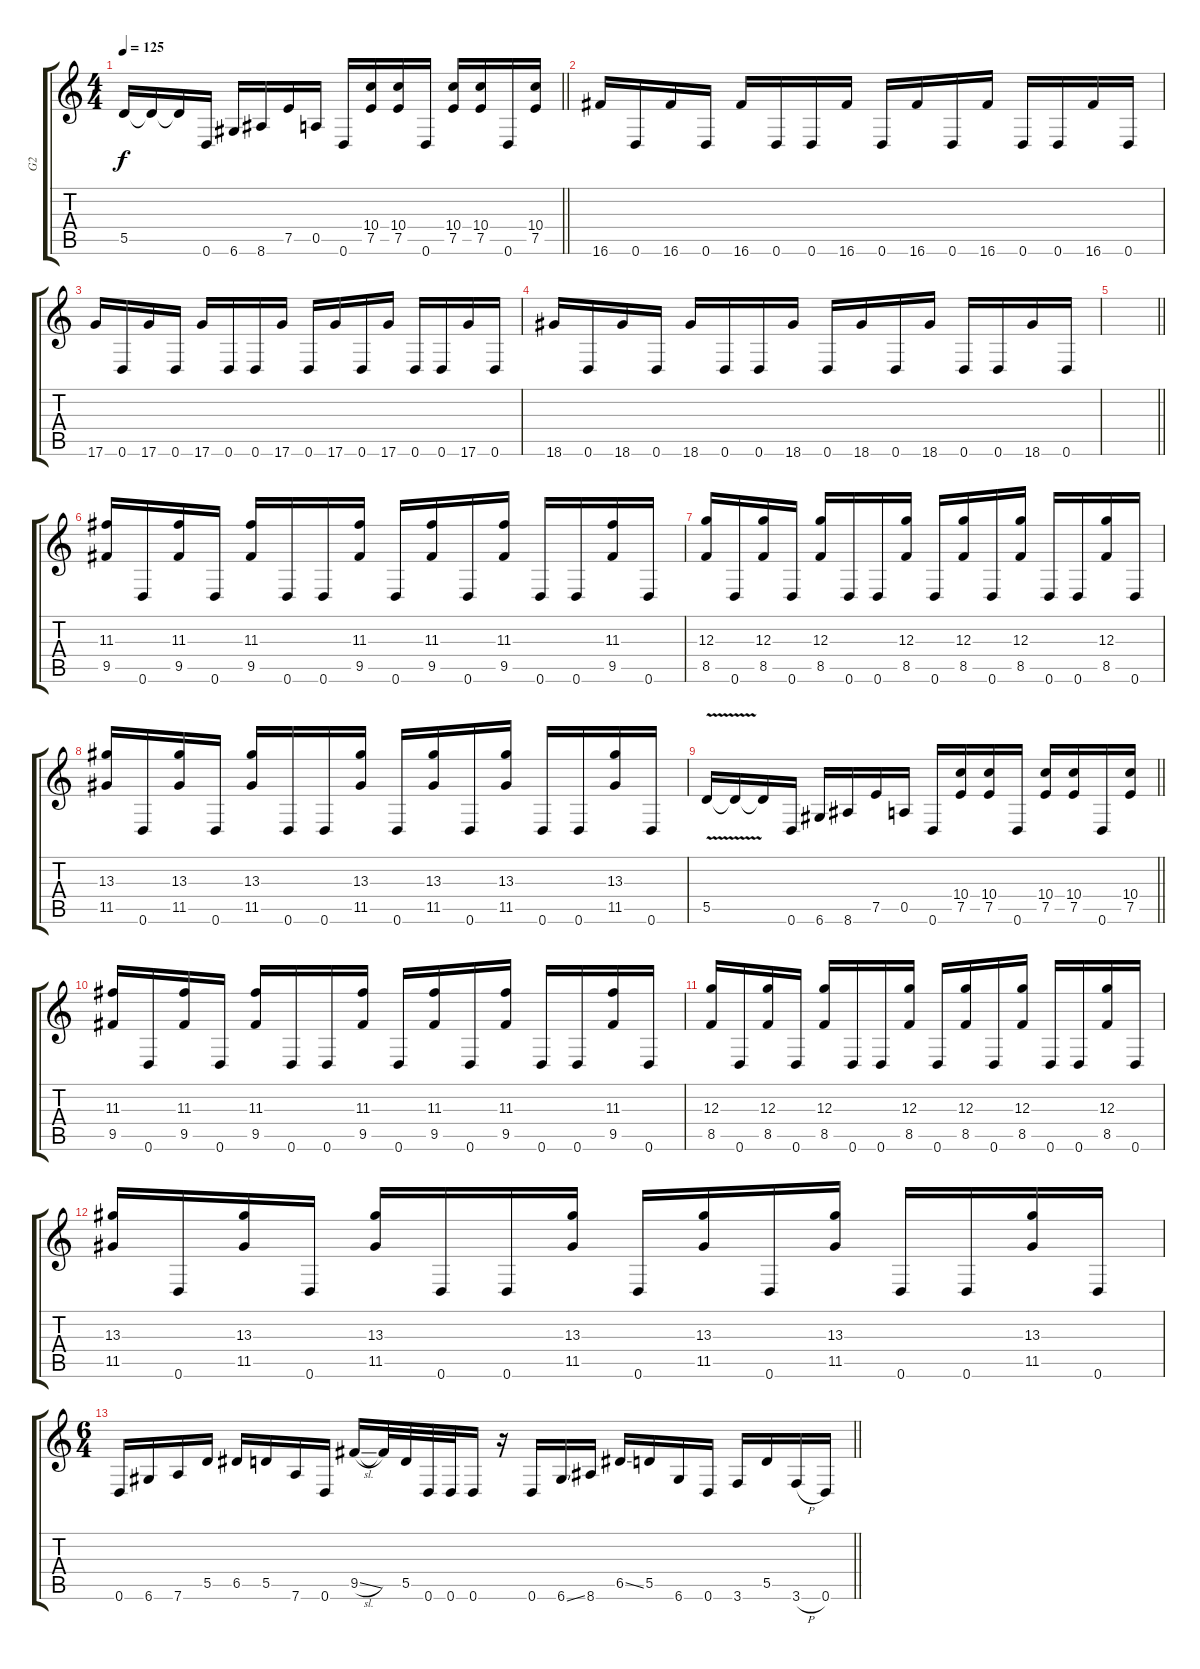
\track ("G2" "G2") {instrument overdrivenguitar}
\staff {score tabs}
\tuning (E4 B3 G3 D3 A2 D2) {hide}
\ts (4 4)
\tempo 125
\clef g2
\barLineRight lightlight
\ks c
5.5.16{dy f} 5.5{t}.16 5.5{t}.16 0.6.16 6.6.16 8.6.16 7.5.16 0.5.16 0.6.16 (10.4 7.5).16 (10.4 7.5).16 0.6.16 (10.4 7.5).16 (10.4 7.5).16 0.6.16 (10.4 7.5).16 |
16.6.16 0.6.16 16.6.16 0.6.16 16.6.16 0.6.16 0.6.16 16.6.16 0.6.16 16.6.16 0.6.16 16.6.16 0.6.16 0.6.16 16.6.16 0.6.16 |
17.6.16 0.6.16 17.6.16 0.6.16 17.6.16 0.6.16 0.6.16 17.6.16 0.6.16 17.6.16 0.6.16 17.6.16 0.6.16 0.6.16 17.6.16 0.6.16 |
18.6.16 0.6.16 18.6.16 0.6.16 18.6.16 0.6.16 0.6.16 18.6.16 0.6.16 18.6.16 0.6.16 18.6.16 0.6.16 0.6.16 18.6.16 0.6.16 |
\barLineRight lightlight
|
(11.3 9.5).16 0.6.16 (11.3 9.5).16 0.6.16 (11.3 9.5).16 0.6.16 0.6.16 (11.3 9.5).16 0.6.16 (11.3 9.5).16 0.6.16 (11.3 9.5).16 0.6.16 0.6.16 (11.3 9.5).16 0.6.16 |
(12.3 8.5).16 0.6.16 (12.3 8.5).16 0.6.16 (12.3 8.5).16 0.6.16 0.6.16 (12.3 8.5).16 0.6.16 (12.3 8.5).16 0.6.16 (12.3 8.5).16 0.6.16 0.6.16 (12.3 8.5).16 0.6.16 |
(13.3 11.5).16 0.6.16 (13.3 11.5).16 0.6.16 (13.3 11.5).16 0.6.16 0.6.16 (13.3 11.5).16 0.6.16 (13.3 11.5).16 0.6.16 (13.3 11.5).16 0.6.16 0.6.16 (13.3 11.5).16 0.6.16 |
\barLineRight lightlight
5.5{v}.16 5.5{t}.16 5.5{t}.16 0.6.16 6.6.16 8.6.16 7.5.16 0.5.16 0.6.16 (10.4 7.5).16 (10.4 7.5).16 0.6.16 (10.4 7.5).16 (10.4 7.5).16 0.6.16 (10.4 7.5).16 |
(11.3 9.5).16 0.6.16 (11.3 9.5).16 0.6.16 (11.3 9.5).16 0.6.16 0.6.16 (11.3 9.5).16 0.6.16 (11.3 9.5).16 0.6.16 (11.3 9.5).16 0.6.16 0.6.16 (11.3 9.5).16 0.6.16 |
(12.3 8.5).16 0.6.16 (12.3 8.5).16 0.6.16 (12.3 8.5).16 0.6.16 0.6.16 (12.3 8.5).16 0.6.16 (12.3 8.5).16 0.6.16 (12.3 8.5).16 0.6.16 0.6.16 (12.3 8.5).16 0.6.16 |
(13.3 11.5).16 0.6.16 (13.3 11.5).16 0.6.16 (13.3 11.5).16 0.6.16 0.6.16 (13.3 11.5).16 0.6.16 (13.3 11.5).16 0.6.16 (13.3 11.5).16 0.6.16 0.6.16 (13.3 11.5).16 0.6.16 |
\ts (6 4)
\barLineRight lightlight
0.6.16 6.6.16 7.6.16 5.5.16 6.5.16 5.5.16 7.6.16 0.6.16 9.5{sl}.16 9.5{t}.32 5.5.32 0.6.32 0.6.32 0.6.16 r.16 0.6.16 6.6{ss}.16 8.6.16 6.5{ss}.16 5.5.16 6.6.16 0.6.16 3.6.16 5.5.16 3.6{h}.16 0.6.16
